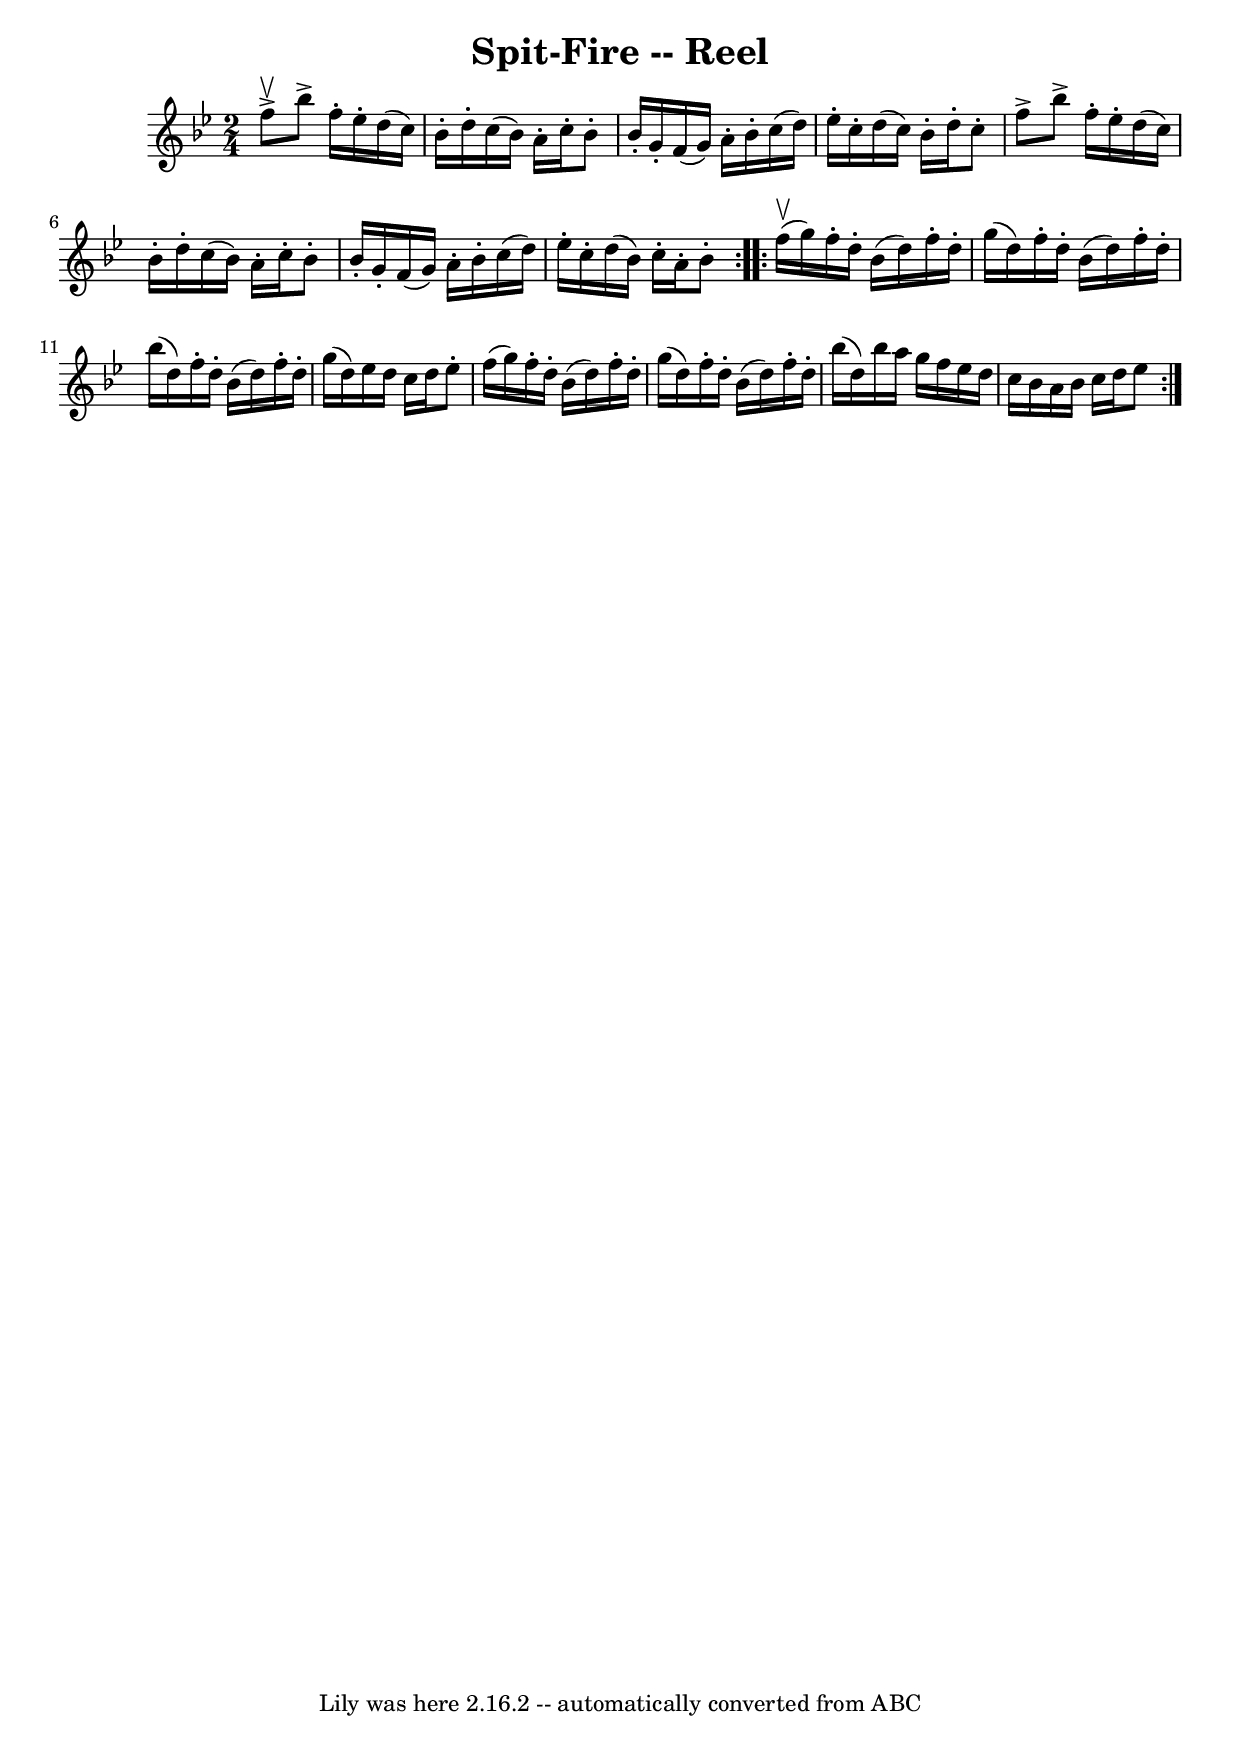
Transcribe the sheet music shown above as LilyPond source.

\version "2.16.2"
\include "Mammoth.ily"
\header {
  %% book = "Ryan's Mammoth Collection"
  crossRefNumber = "1"
  footnotes = "\\\\174"
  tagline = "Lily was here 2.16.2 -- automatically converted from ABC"
  title = "Spit-Fire -- Reel"

}
voicedefault =  {



  \repeat volta 2 {

    \time 2/4 
    \key bes \major f''8^\upbow^\accent |
    bes''8^\accent   
    f''16-. ees''16-. d''16 (c''16) bes'16-. d''16-.   |
    
    c''16 (bes'16) a'16-. c''16-. bes'8-. bes'16-. g'16-.   
    |
    f'16 (g'16) a'16-. bes'16-. c''16 (d''16)   
    ees''16-. c''16-.   |
    d''16 (c''16) bes'16-. d''16-. 
    c''8-. f''8^\accent   |
    bes''8^\accent f''16-. ees''16-. d''16 (c''16) bes'16-. d''16-.   |
    c''16 (bes'16) a'16-. c''16-. bes'8-. bes'16-. g'16-.   |
    f'16 (
    g'16) a'16-. bes'16-. c''16 (d''16) ees''16-. c''16-.   
    |
    d''16 (bes'16) c''16-. a'16-. bes'8-.   

  } 
  \repeat volta 2 {
    f''16^\upbow(g''16) |
    f''16-.   
    d''16-. bes'16 (d''16) f''16-. d''16-. g''16 (d''16)   
    |
    f''16-. d''16-. bes'16 (d''16) f''16-. d''16-.   
    bes''16 (d''16)   |
    f''16-. d''16-. bes'16 (d''16)   
    f''16-. d''16-. g''16 (d''16)   |
    ees''16 d''16    
    c''16 d''16 ees''8-. f''16 (g''16)   |
    f''16-.   
    d''16-. bes'16 (d''16) f''16-. d''16-. g''16 (d''16)   
    |
    f''16-. d''16-. bes'16 (d''16) f''16-. d''16-.   
    bes''16 (d''16)   |
    bes''16 a''16 g''16 f''16    
    ees''16 d''16 c''16 bes'16    |
    a'16 bes'16 c''16    
    d''16 ees''8      
  }   

}

\score{
  <<

    \context Staff="default"
    {
      \voicedefault 
      
    }

  >>
  \layout {
    
  }
  \midi {
  }

}
